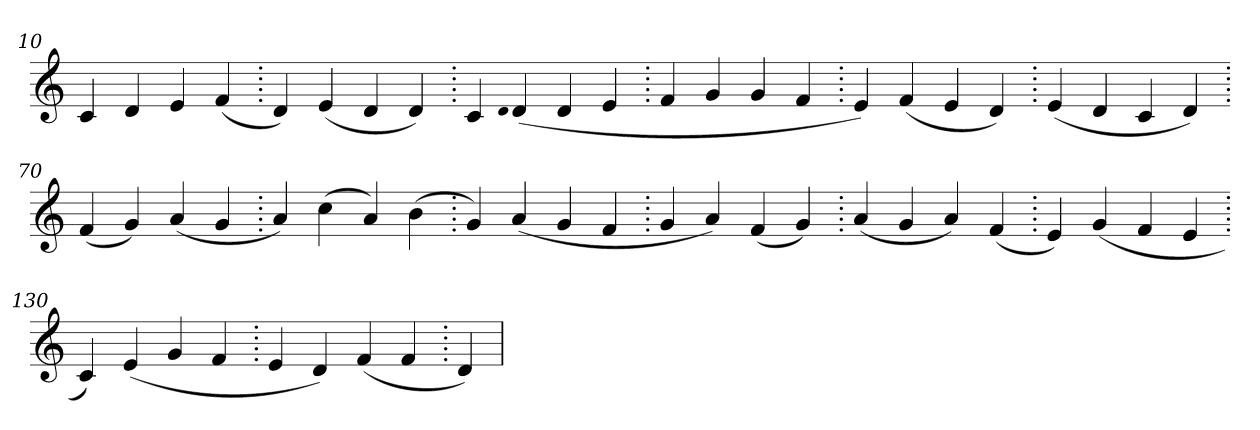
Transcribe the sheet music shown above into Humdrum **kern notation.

**kern
*part1
*staff1
*clefG2
=10.
4c
4d
4e
(>4f
=20.
4d)
(>4e
4d
4d)
=30.
4c
qqd
(>4d
4d
4e
=40.
4f
4g
4g
4f
=50.
4e)
(>4f
4e
4d)
=60.
(>4e
4d
4c
4d)
=70.
(>4f
4g)
(>4a
4g
=80.
4a)
(>4cc
4a)
(>4b
=90.
4g)
(>4a
4g
4f
=100.
4g
4a)
(>4f
4g)
=110.
(>4a
4g
4a)
(>4f
=120.
4e)
(>4g
4f
4e
=130.
4c)
(>4e
4g
4f
=140.
4e
4d)
(>4f
4f
=150.
4d)
=
*-
